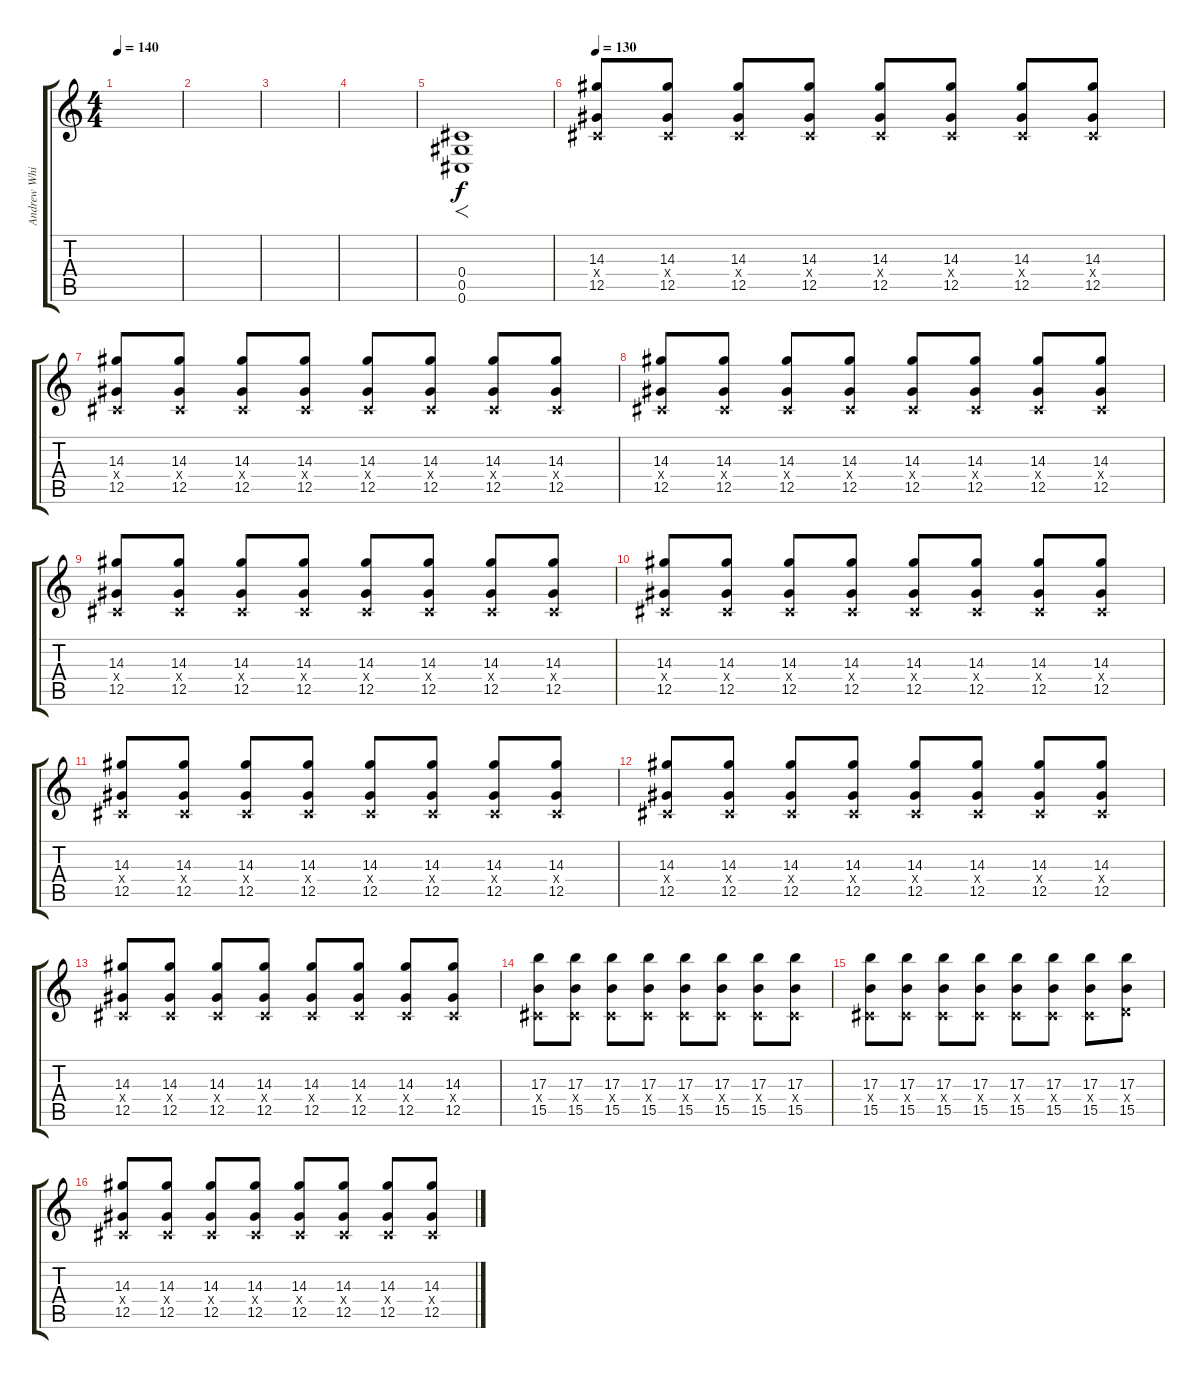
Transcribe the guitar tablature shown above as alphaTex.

\track ("Andrew Whiting" "Andrew Whi") {instrument distortionguitar}
\staff {score tabs}
\tuning (Eb4 Bb3 Gb3 Db3 Ab2 Db2) {hide}
\ts (4 4)
\tempo 140
\clef g2
\ks c
|
|
|
|
(0.4 0.5 0.6).1{f} |
\tempo 130
(14.3 0.4{x} 12.5).8 (14.3 0.4{x} 12.5).8 (14.3 0.4{x} 12.5).8 (14.3 0.4{x} 12.5).8 (14.3 0.4{x} 12.5).8 (14.3 0.4{x} 12.5).8 (14.3 0.4{x} 12.5).8 (14.3 0.4{x} 12.5).8 |
(14.3 0.4{x} 12.5).8 (14.3 0.4{x} 12.5).8 (14.3 0.4{x} 12.5).8 (14.3 0.4{x} 12.5).8 (14.3 0.4{x} 12.5).8 (14.3 0.4{x} 12.5).8 (14.3 0.4{x} 12.5).8 (14.3 0.4{x} 12.5).8 |
(14.3 0.4{x} 12.5).8 (14.3 0.4{x} 12.5).8 (14.3 0.4{x} 12.5).8 (14.3 0.4{x} 12.5).8 (14.3 0.4{x} 12.5).8 (14.3 0.4{x} 12.5).8 (14.3 0.4{x} 12.5).8 (14.3 0.4{x} 12.5).8 |
(14.3 0.4{x} 12.5).8 (14.3 0.4{x} 12.5).8 (14.3 0.4{x} 12.5).8 (14.3 0.4{x} 12.5).8 (14.3 0.4{x} 12.5).8 (14.3 0.4{x} 12.5).8 (14.3 0.4{x} 12.5).8 (14.3 0.4{x} 12.5).8 |
(14.3 0.4{x} 12.5).8 (14.3 0.4{x} 12.5).8 (14.3 0.4{x} 12.5).8 (14.3 0.4{x} 12.5).8 (14.3 0.4{x} 12.5).8 (14.3 0.4{x} 12.5).8 (14.3 0.4{x} 12.5).8 (14.3 0.4{x} 12.5).8 |
(14.3 0.4{x} 12.5).8 (14.3 0.4{x} 12.5).8 (14.3 0.4{x} 12.5).8 (14.3 0.4{x} 12.5).8 (14.3 0.4{x} 12.5).8 (14.3 0.4{x} 12.5).8 (14.3 0.4{x} 12.5).8 (14.3 0.4{x} 12.5).8 |
(14.3 0.4{x} 12.5).8 (14.3 0.4{x} 12.5).8 (14.3 0.4{x} 12.5).8 (14.3 0.4{x} 12.5).8 (14.3 0.4{x} 12.5).8 (14.3 0.4{x} 12.5).8 (14.3 0.4{x} 12.5).8 (14.3 0.4{x} 12.5).8 |
(14.3 0.4{x} 12.5).8 (14.3 0.4{x} 12.5).8 (14.3 0.4{x} 12.5).8 (14.3 0.4{x} 12.5).8 (14.3 0.4{x} 12.5).8 (14.3 0.4{x} 12.5).8 (14.3 0.4{x} 12.5).8 (14.3 0.4{x} 12.5).8 |
(17.3 0.4{x} 15.5).8 (17.3 0.4{x} 15.5).8 (17.3 0.4{x} 15.5).8 (17.3 0.4{x} 15.5).8 (17.3 0.4{x} 15.5).8 (17.3 0.4{x} 15.5).8 (17.3 0.4{x} 15.5).8 (17.3 0.4{x} 15.5).8 |
(17.3 0.4{x} 15.5).8 (17.3 0.4{x} 15.5).8 (17.3 0.4{x} 15.5).8 (17.3 0.4{x} 15.5).8 (17.3 0.4{x} 15.5).8 (17.3 0.4{x} 15.5).8 (17.3 0.4{x} 15.5).8 (17.3 1.4{x} 15.5).8 |
(14.3 0.4{x} 12.5).8 (14.3 0.4{x} 12.5).8 (14.3 0.4{x} 12.5).8 (14.3 0.4{x} 12.5).8 (14.3 0.4{x} 12.5).8 (14.3 0.4{x} 12.5).8 (14.3 0.4{x} 12.5).8 (14.3 0.4{x} 12.5).8
